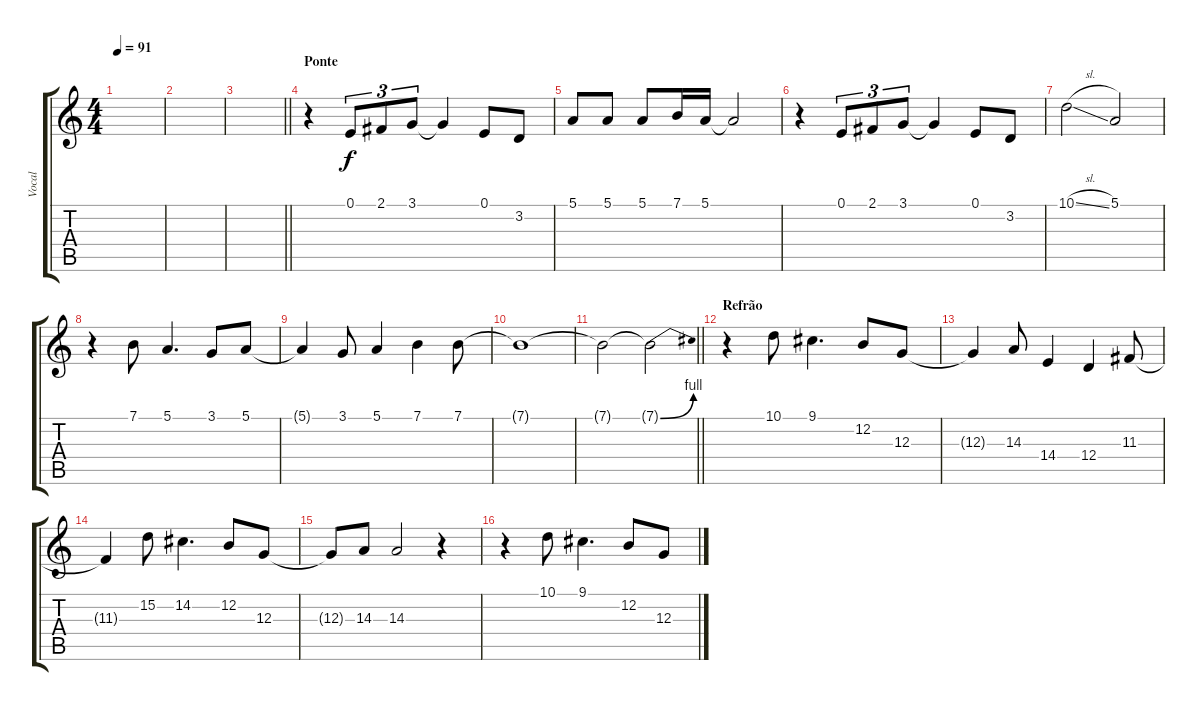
\track ("Vocal" "Vocal") {instrument flute}
\staff {score tabs}
\tuning (E4 B3 G3 D3 A2 E2) {hide}
\ts (4 4)
\tempo 91
\clef g2
\ks c
|
|
\barLineRight lightlight
|
\section ("" "Ponte")
r.4 0.1.8{tu (3 2)} 2.1.8{tu (3 2)} 3.1.8{tu (3 2)} 3.1{t}.4 0.1.8 3.2.8 |
5.1.8 5.1.8 5.1.8 7.1.16 5.1.16 5.1{t}.2 |
r.4 0.1.8{tu (3 2)} 2.1.8{tu (3 2)} 3.1.8{tu (3 2)} 3.1{t}.4 0.1.8 3.2.8 |
10.1{sl}.2 5.1.2 |
r.4 7.1.8 5.1.4{d} 3.1.8 5.1.8 |
5.1{t}.4 3.1.8 5.1.4 7.1.4 7.1.8 |
7.1{t}.1 |
\barLineRight lightlight
7.1{t}.2 7.1{be (bend 0 0 60 4) t}.2 |
\section ("" "Refrão")
r.4 10.1.8 9.1.4{d} 12.2.8 12.3.8 |
12.3{t}.4 14.3.8 14.4.4 12.4.4 11.3.8 |
11.3{t}.4 15.2.8 14.2.4{d} 12.2.8 12.3.8 |
12.3{t}.8 14.3.8 14.3.2 r.4 |
r.4 10.1.8 9.1.4{d} 12.2.8 12.3.8
